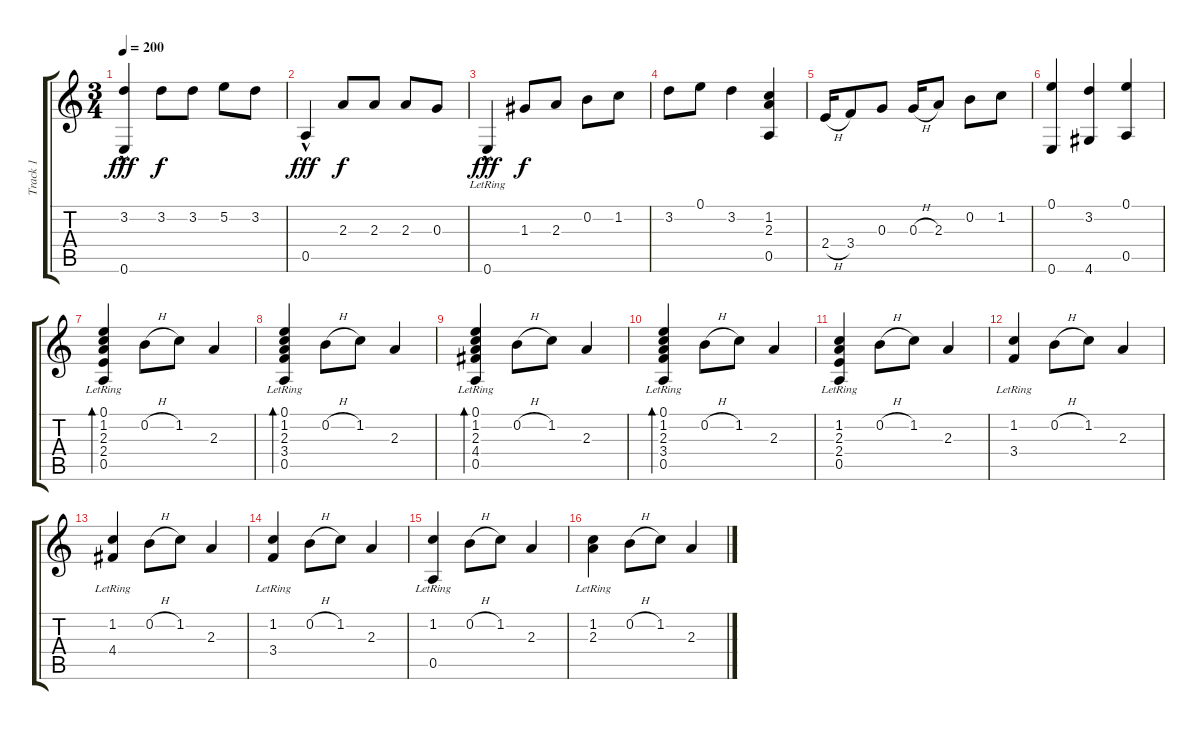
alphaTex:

\track ("Track 1" "Track 1") {instrument acousticguitarnylon}
\staff {score tabs}
\tuning (E4 B3 G3 D3 A2 E2) {hide}
\ts (3 4)
\tempo 200
\clef g2
\ks c
(3.2 0.6{hac}).4{dy fff} 3.2.8{dy f} 3.2.8 5.2.8 3.2.8 |
0.5{hac}.4{dy fff} 2.3.8{dy f} 2.3.8 2.3.8 0.3.8 |
0.6{hac lr}.4{dy fff} 1.3.8{dy f} 2.3.8 0.2.8 1.2.8 |
3.2.8 0.1.8 3.2.4 (1.2 2.3 0.5).4 |
2.4{h}.16 3.4.8 0.3.8 0.3{h}.16 2.3.8 0.2.8 1.2.8 |
(0.1 0.6).4 (3.2 4.6).4 (0.1 0.5).4 |
(0.1 1.2 2.3 2.4 0.5{lr}).4{bd 120} 0.2{h}.8 1.2.8 2.3.4 |
(0.1 1.2 2.3 3.4 0.5{lr}).4{bd 120} 0.2{h}.8 1.2.8 2.3.4 |
(0.1 1.2 2.3 4.4 0.5{lr}).4{bd 120} 0.2{h}.8 1.2.8 2.3.4 |
(0.1 1.2 2.3 3.4 0.5{lr}).4{bd 120} 0.2{h}.8 1.2.8 2.3.4 |
(1.2 2.3 2.4 0.5{lr}).4 0.2{h}.8 1.2.8 2.3.4 |
(1.2 3.4{lr}).4 0.2{h}.8 1.2.8 2.3.4 |
(1.2 4.4{lr}).4 0.2{h}.8 1.2.8 2.3.4 |
(1.2 3.4{lr}).4 0.2{h}.8 1.2.8 2.3.4 |
(1.2 0.5{lr}).4 0.2{h}.8 1.2.8 2.3.4 |
(1.2 2.3{lr}).4 0.2{h}.8 1.2.8 2.3.4
